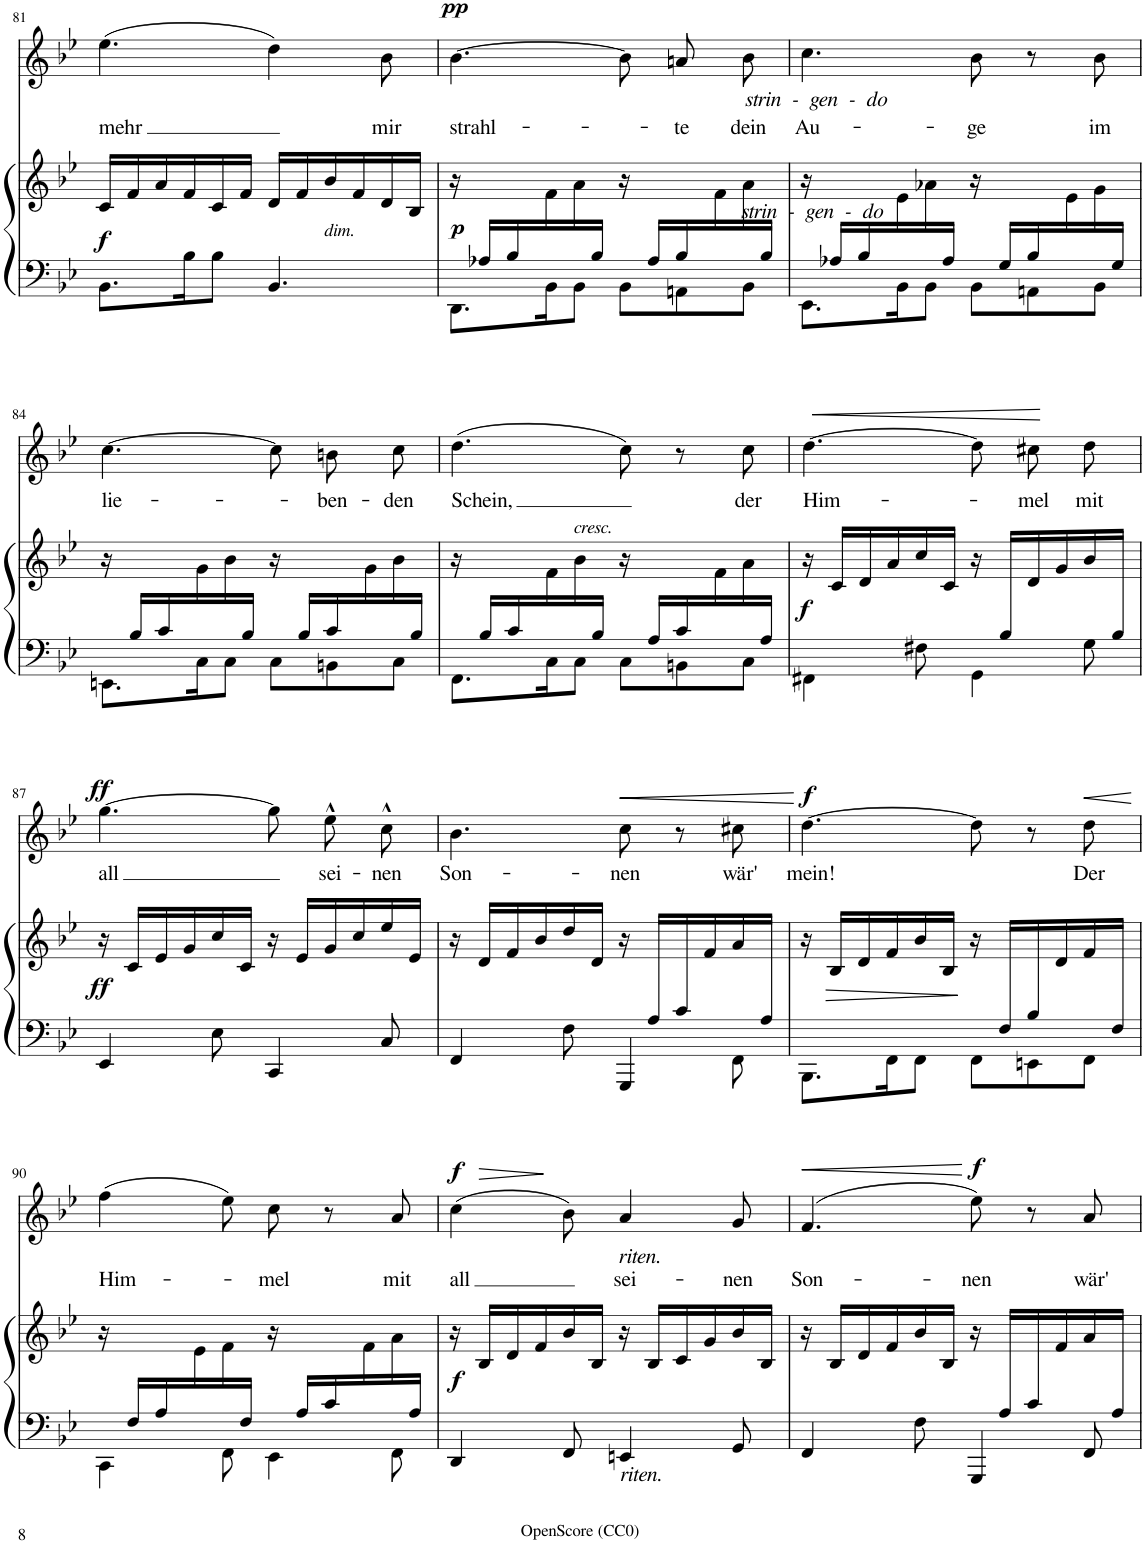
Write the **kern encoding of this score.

**kern	**kern	**dynam	**kern	**text	**dynam
*part2	*part2	*part2	*part1	*part1	*part1
*staff3	*staff2	*staff2/3	*staff1	*staff1	*staff1
*I"Pianoforte	*	*	*I"Singstimme Voice	*	*
*I'Pno	*	*	*	*	*
!!LO:PB:g=z
*clefF4	*clefG2	*	*clefG2	*	*
*k[b-e-]	*k[b-e-]	*	*k[b-e-]	*	*
*M6/8	*M6/8	*	*M6/8	*	*
=81	=81	=81	=81	=81	=81
!	!	!LO:DY:b	!	!LO:LY:b	!
8.BB-\L	16c/LL	f	(4.ee-\	mehr	.
.	16f/	.	.	.	.
.	16a/	.	.	.	.
16B-\K	16f/	.	.	.	.
8B-\J	16c/	.	.	.	.
.	16f/JJ	.	.	.	.
4.BB-/	16d/LL	.	4dd\)	.	.
.	16f/	.	.	.	.
!	!LO:TX:b:i:t=dim.	!	!	!	!
.	16b-/	.	.	.	.
.	16f/	.	.	.	.
!	!	!	!	!LO:LY:b	!
.	16d/	.	8b-\	mir	.
.	16B-/JJ	.	.	.	.
=82	=82	=82	=82	=82	=82
*^	*	*	*	*	*
!	!	!	!LO:DY:b	!	!LO:LY:b	!LO:DY:a
16ryy	8.DD\L	16r	p	[4.b-\	strahl-	pp
16A-X/LL	.	8ryy	.	.	.	.
16B-/	.	.	.	.	.	.
8ryy	16BB-\K	16f\	.	.	.	.
.	8BB-\J	16a\	.	.	.	.
16B-/JJ	.	16ryy	.	.	.	.
16ryy	8BB-\L	16r	.	8b-\L]	.	.
16A-/LL	.	8ryy	.	.	.	.
!	!	!	!	!	!LO:LY:b	!
16B-/	8AAn\	.	.	8an\	-te	.
8ryy	.	16f\	.	.	.	.
!	!	!	!	!LO:TX:b:i:t=strin  -  gen  -  do	!	!
!	!	!LO:TX:b:i:t=strin  -  gen  -  do	!	!	!	!
!	!	!	!	!	!LO:LY:b	!
.	8BB-\J	16a\	.	8b-\J	dein	.
16B-/JJ	.	16ryy	.	.	.	.
=83	=83	=83	=83	=83	=83	=83
!	!	!	!	!	!LO:LY:b	!
16ryy	8.EE-\L	16r	.	4.cc\	Au-	.
16A-X/LL	.	8ryy	.	.	.	.
16B-/	.	.	.	.	.	.
8ryy	16BB-\K	16e-\	.	.	.	.
.	8BB-\J	16a-X\	.	.	.	.
16A-/JJ	.	16ryy	.	.	.	.
!	!	!	!	!	!LO:LY:b	!
16ryy	8BB-\L	16r	.	8b-\	-ge	.
16G/LL	.	8ryy	.	.	.	.
16B-/	8AAn\	.	.	8r	.	.
8ryy	.	16e-\	.	.	.	.
!	!	!	!	!	!LO:LY:b	!
.	8BB-\J	16g\	.	8b-\	im	.
16G/JJ	.	16ryy	.	.	.	.
!!LO:LB:g=z
=84	=84	=84	=84	=84	=84	=84
!	!	!	!	!	!LO:LY:b	!
16ryy	8.EEn\L	16r	.	[4.cc\	lie-	.
16B-/LL	.	8ryy	.	.	.	.
16c/	.	.	.	.	.	.
8ryy	16C\K	16g\	.	.	.	.
.	8C\J	16b-\	.	.	.	.
16B-/JJ	.	16ryy	.	.	.	.
16ryy	8C\L	16r	.	8cc\L]	.	.
16B-/LL	.	8ryy	.	.	.	.
!	!	!	!	!	!LO:LY:b	!
16c/	8BBn\	.	.	8bn\	-ben-	.
8ryy	.	16g\	.	.	.	.
!	!	!	!	!	!LO:LY:b	!
.	8C\J	16b-\	.	8cc\J	-den	.
16B-/JJ	.	16ryy	.	.	.	.
=85	=85	=85	=85	=85	=85	=85
!	!	!	!	!	!LO:LY:b	!
16ryy	8.FF\L	16r	.	(4.dd\	Schein,	.
16B-/LL	.	8ryy	.	.	.	.
16c/	.	.	.	.	.	.
8ryy	16C\K	16f\	.	.	.	.
!	!	!LO:TX:a:i:t=cresc.	!	!	!	!
.	8C\J	16b-\	.	.	.	.
16B-/JJ	.	16ryy	.	.	.	.
16ryy	8C\L	16r	.	8cc\)	.	.
16A/LL	.	8ryy	.	.	.	.
16c/	8BBn\	.	.	8r	.	.
8ryy	.	16f\	.	.	.	.
!	!	!	!	!	!LO:LY:b	!
.	8C\J	16a\	.	8cc\	der	.
16A/JJ	.	16ryy	.	.	.	.
=86	=86	=86	=86	=86	=86	=86
!	!	!	!LO:DY:b	!	!LO:LY:b	!LO:HP:b
4..ryy	4FF#X\	16r	f	[4.dd\	Him-	<
.	.	16c/LL	.	.	.	.
.	.	16d/	.	.	.	.
.	.	16a/	.	.	.	.
.	8F#X\	16cc/	.	.	.	.
.	.	16c/JJ	.	.	.	.
.	4GG\	16r	.	8dd\L]	.	.
16B-/LL	.	16ryy	.	.	.	.
!	!	!	!	!	!LO:LY:b	!
8.ryy	.	16d/	.	8cc#X\	-mel	.
.	.	16g/	.	.	.	.
!	!	!	!	!	!LO:LY:b	!
.	8G\	16b-/	.	8dd\J	mit	.
16B-/JJ	.	16ryy	.	.	.	.
*v	*v	*	*	*	*	*
.	.	.	.	.	[
!!LO:LB:g=z
=87	=87	=87	=87	=87	=87
!	!	!LO:DY:b	!	!LO:LY:b	!LO:DY:a
4EE-/	16r	ff	[4.gg\	all	ff
.	16c/LL	.	.	.	.
.	16e-/	.	.	.	.
.	16g/	.	.	.	.
8E-\	16cc/	.	.	.	.
.	16c/JJ	.	.	.	.
4CC/	16r	.	8gg\L]	.	.
.	16e-/LL	.	.	.	.
!	!	!	!	!LO:LY:b	!
.	16g/	.	8ee-^^\	sei-	.
.	16cc/	.	.	.	.
!	!	!	!	!LO:LY:b	!
8C/	16ee-/	.	8cc^^\J	-nen	.
.	16e-/JJ	.	.	.	.
=88	=88	=88	=88	=88	=88
*^	*	*	*	*	*
!	!	!	!	!	!LO:LY:b	!
4..ryy	4FF/	16r	.	4.b-\	Son-	.
.	.	16d/LL	.	.	.	.
.	.	16f/	.	.	.	.
.	.	16b-/	.	.	.	.
.	8F\	16dd/	.	.	.	.
.	.	16d/JJ	.	.	.	.
!	!	!	!	!	!LO:LY:b	!LO:HP:b
.	4GGG/	16r	.	8cc\	-nen	<
16A/LL	.	8ryy	.	.	.	.
16c/	.	.	.	8r	.	.
8ryy	.	16f/	.	.	.	.
!	!	!	!	!	!LO:LY:b	!
.	8FF\	16a/	.	8cc#X\	wär'	.
16A/JJ	.	16ryy	.	.	.	.
*v	*v	*	*	*	*	*
.	.	.	.	.	[
=89	=89	=89	=89	=89	=89
*^	*	*	*	*	*
!	!	!	!	!	!LO:LY:b	!LO:DY:a
4..ryy	8.BBB-\L	16r	.	[4.dd\	mein!	f
!	!	!	!LO:HP:b	!	!	!
.	.	16B-/LL	>	.	.	.
.	.	16d/	.	.	.	.
.	16FF\K	16f/	.	.	.	.
.	8FF\J	16b-/	.	.	.	.
.	.	16B-/JJ	.	.	.	.
.	8FF\L	16r	]	8dd\]	.	.
16F/LL	.	8ryy	.	.	.	.
16B-/	8EEn\	.	.	8r	.	.
8ryy	.	16d/	.	.	.	.
!	!	!	!	!	!LO:LY:b	!LO:HP:b
.	8FF\J	16f/	.	8dd\	Der	<
16F/JJ	.	16ryy	.	.	.	.
*v	*v	*	*	*	*	*
.	.	.	.	.	[
!!LO:LB:g=z
=90	=90	=90	=90	=90	=90
*^	*	*	*	*	*
!	!	!	!	!	!LO:LY:b	!
16ryy	4CC\	16r	.	(4ff\	Him-	.
16F/LL	.	8ryy	.	.	.	.
16A/	.	.	.	.	.	.
8ryy	.	16e-\	.	.	.	.
.	8FF\	16f\	.	8ee-\)	.	.
16F/JJ	.	16ryy	.	.	.	.
!	!	!	!	!	!LO:LY:b	!
16ryy	4EE-\	16r	.	8cc\	-mel	.
16A/LL	.	8ryy	.	.	.	.
16c/	.	.	.	8r	.	.
8ryy	.	16f\	.	.	.	.
!	!	!	!	!	!LO:LY:b	!
.	8FF\	16a\	.	8a/	mit	.
16A/JJ	.	16ryy	.	.	.	.
*v	*v	*	*	*	*	*
=91	=91	=91	=91	=91	=91
!	!	!LO:DY:b	!	!LO:LY:b	!LO:HP:b
!	!	!	!	!	!LO:DY:n=1:a
4DD/	16r	f	(4cc\	all	> f
.	16B-/LL	.	.	.	.
.	16d/	.	.	.	.
.	16f/	.	.	.	.
8FF/	16b-/	.	8b-\)	.	.
.	16B-/JJ	.	.	.	.
!	!	!	!LO:TX:b:i:t=riten.	!	!
!LO:TX:b:i:t=riten.	!	!	!	!	!
!	!	!	!	!LO:LY:b	!
4EEn/	16r	.	4a/	sei-	]
.	16B-/LL	.	.	.	.
.	16c/	.	.	.	.
.	16g/	.	.	.	.
!	!	!	!	!LO:LY:b	!
8GG/	16b-/	.	8g/	-nen	.
.	16B-/JJ	.	.	.	.
=92	=92	=92	=92	=92	=92
*^	*	*	*	*	*
!	!	!	!	!	!LO:LY:b	!LO:HP:b
4..ryy	4FF/	16r	.	(4.f/	Son-	<
.	.	16B-/LL	.	.	.	.
.	.	16d/	.	.	.	.
.	.	16f/	.	.	.	.
.	8F\	16b-/	.	.	.	.
.	.	16B-/JJ	.	.	.	.
!	!	!	!	!	!LO:LY:b	!LO:DY:n=1:a
.	4GGG/	16r	.	8ee-\)	-nen	[ f
16A/LL	.	8ryy	.	.	.	.
16c/	.	.	.	8r	.	.
8ryy	.	16f/	.	.	.	.
!	!	!	!	!	!LO:LY:b	!
.	8FF/	16a/	.	8a/	wär'	.
16A/JJ	.	16ryy	.	.	.	.
*v	*v	*	*	*	*	*
=	=	=	=	=	=
*-	*-	*-	*-	*-	*-
